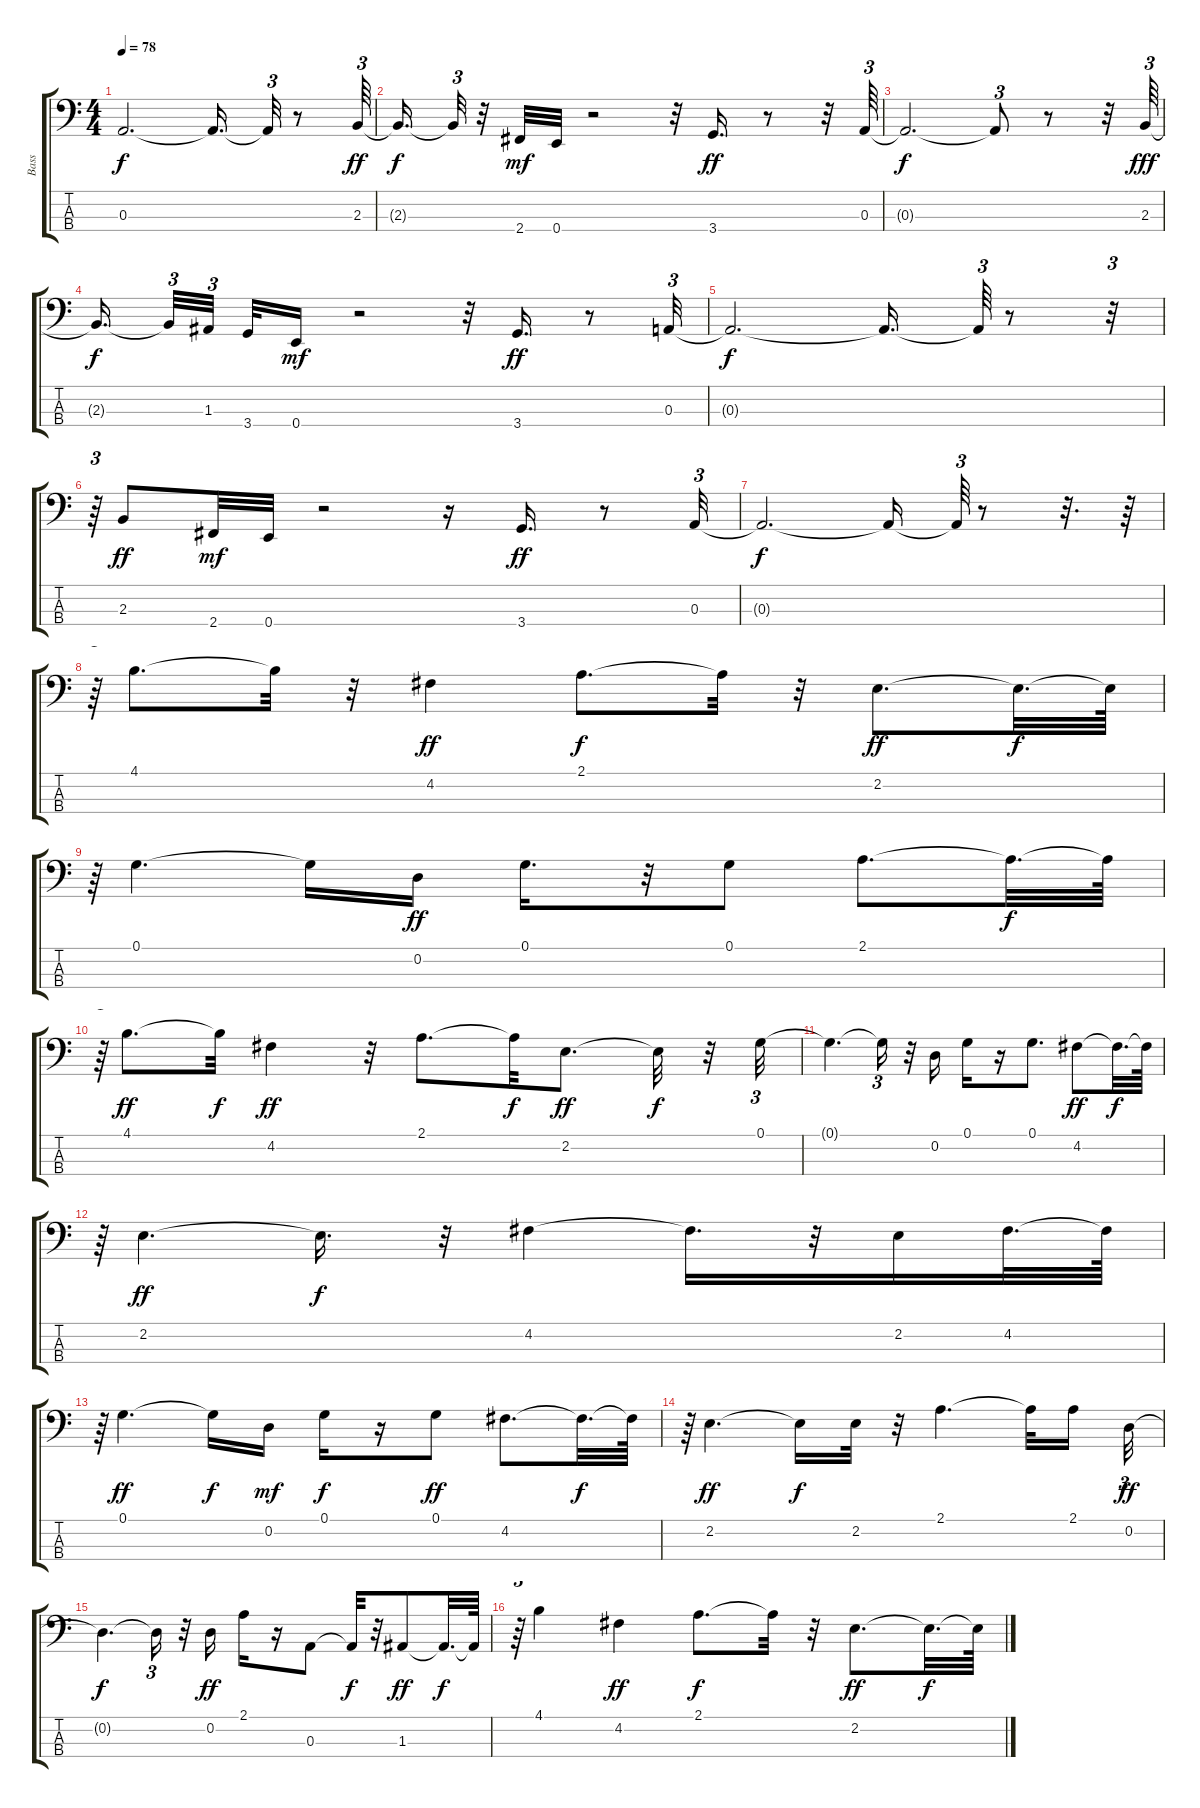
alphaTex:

\track ("Bass    " "Bass    ") {instrument fretlessbass}
\staff {score tabs}
\tuning (G2 D2 A1 E1) {hide}
\ts (4 4)
\tempo 78
\clef f4
\ks c
0.3{t}.2{d dy f} 0.3{t}.16{d} 0.3{t}.32{tu (3 2)} r.8 2.3.64{tu (3 2) dy ff} |
2.3{t}.16{d dy f} 2.3{t}.32{tu (3 2)} r.32 2.4.32{dy mf} 0.4.32 r.2 r.32 3.4.16{d dy ff} r.8 r.32 0.3.64{tu (3 2)} |
0.3{t}.2{d dy f} 0.3{t}.8{tu (3 2)} r.8 r.32 2.3.64{tu (3 2) dy fff} |
2.3{t}.16{d dy f beam splitsecondary} 2.3{t}.32{tu (3 2)} 1.3.32{tu (3 2) beam splitsecondary} 3.4.32 0.4.16{dy mf} r.2 r.32 3.4.16{d dy ff} r.8 0.3.32{tu (3 2)} |
0.3{t}.2{d dy f} 0.3{t}.16{d} 0.3{t}.64{tu (3 2)} r.8 r.32{tu (3 2)} |
r.64{tu (3 2)} 2.3.8{dy ff} 2.4.32{dy mf} 0.4.32 r.2 r.16 3.4.16{d dy ff} r.8 0.3.32{tu (3 2)} |
0.3{t}.2{d dy f} 0.3{t}.16 0.3{t}.64{tu (3 2)} r.8 r.32{d} r.64 |
r.64{tu (3 2)} 4.1.8{d} 4.1{t}.32 r.32 4.2.4{dy ff} 2.1.8{d dy f} 2.1{t}.32 r.32 2.2.8{d dy ff} 2.2{t}.32{d dy f} 2.2{t}.64 |
r.64{tu (3 2)} 0.1.4{d} 0.1{t}.16 0.2.16{dy ff} 0.1.16{d} r.32 0.1.8 2.1.8{d} 2.1{t}.32{d dy f} 2.1{t}.64 |
r.64{tu (3 2)} 4.1.8{d dy ff} 4.1{t}.32{dy f} 4.2.4{dy ff} r.32 2.1.8{d} 2.1{t}.32{dy f} 2.2.8{d dy ff} 2.2{t}.32{dy f} r.32 0.1.32{tu (3 2)} |
0.1{t}.4{d} 0.1{t}.16{tu (3 2)} r.32 0.2.16 0.1.16 r.16 0.1.8{d} 4.2.8{dy ff} 4.2{t}.32{d dy f} 4.2{t}.64 |
r.64{tu (3 2)} 2.2.4{d dy ff} 2.2{t}.16{d dy f} r.32 4.2.4 4.2{t}.16{d} r.32 2.2.16 4.2.32{d} 4.2{t}.64 |
r.64{tu (3 2)} 0.1.4{d dy ff} 0.1{t}.16{dy f} 0.2.16{dy mf} 0.1.16{dy f} r.16 0.1.8{dy ff} 4.2.8{d} 4.2{t}.32{d dy f} 4.2{t}.64 |
r.64{tu (3 2)} 2.2.4{d dy ff} 2.2{t}.16{dy f} 2.2.32 r.32 2.1.4{d} 2.1{t}.32 2.1.16{beam splitsecondary} 0.2.32{tu (3 2) dy ff} |
0.2{t}.4{d dy f} 0.2{t}.16{tu (3 2)} r.32 0.2.16{dy ff} 2.1.16 r.16 0.3.8 0.3{t}.32{dy f} r.32 1.3.8{dy ff} 1.3{t}.32{d dy f} 1.3{t}.64 |
r.64{tu (3 2)} 4.1.4 4.2.4{dy ff} 2.1.8{d dy f} 2.1{t}.32 r.32 2.2.8{d dy ff} 2.2{t}.32{d dy f} 2.2{t}.64
